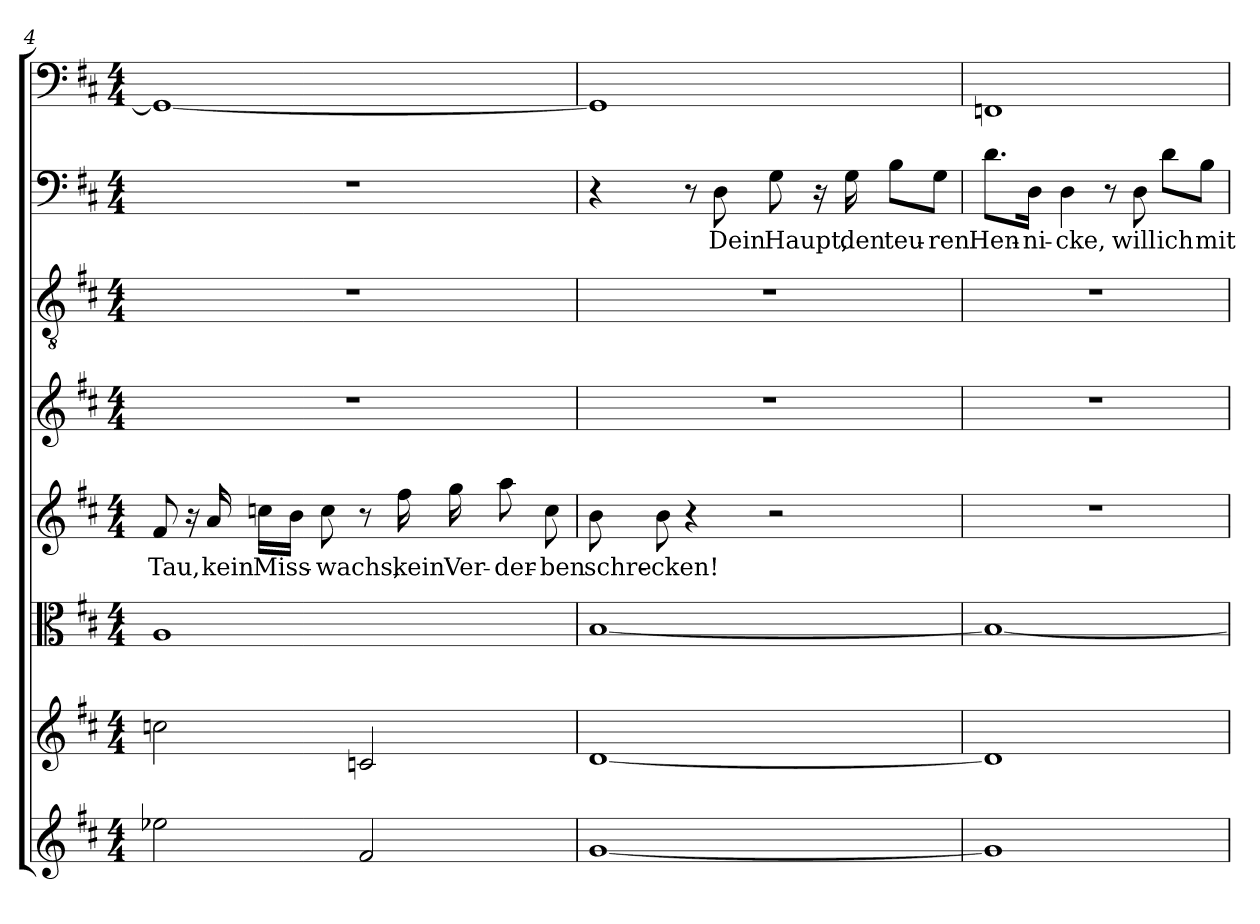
**kern	**kern	**kern	**kern	**text	**kern	**kern	**kern	**text	**kern
*part8	*part7	*part6	*part5	*part5	*part4	*part3	*part2	*part2	*part1
*staff8	*staff7	*staff6	*staff5	*staff5	*staff4	*staff3	*staff2	*staff2	*staff1
*clefG2	*clefG2	*clefC3	*clefG2	*	*clefG2	*clefGv2	*clefF4	*	*clefF4
*k[f#c#]	*k[f#c#]	*k[f#c#]	*k[f#c#]	*	*k[f#c#]	*k[f#c#]	*k[f#c#]	*	*k[f#c#]
*D:	*D:	*D:	*D:	*	*D:	*D:	*D:	*	*D:
*M4/4	*M4/4	*M4/4	*M4/4	*	*M4/4	*M4/4	*M4/4	*	*M4/4
=4	=4	=4	=4	=4	=4	=4	=4	=4	=4
2ee-X\	2ccn\	1A/	8f#/	Tau,	1r	1r	1r	.	1GG/_
.	.	.	16r	.	.	.	.	.	.
.	.	.	16a/	kein	.	.	.	.	.
.	.	.	16ccn\LL	Miss-	.	.	.	.	.
.	.	.	16b\JJ	.	.	.	.	.	.
.	.	.	8cc\	-wachs,	.	.	.	.	.
2f#/	2cn/	.	8r	.	.	.	.	.	.
.	.	.	16ff#\	kein	.	.	.	.	.
.	.	.	16gg\	Ver-	.	.	.	.	.
.	.	.	8aa\	-der-	.	.	.	.	.
.	.	.	8cc\	-ben	.	.	.	.	.
=5	=5	=5	=5	=5	=5	=5	=5	=5	=5
[1g/	[1d/	[1B/	8b\	schre-	1r	1r	4r	.	1GG/]
.	.	.	8b\	-cken!	.	.	.	.	.
.	.	.	4r	.	.	.	8r	.	.
.	.	.	.	.	.	.	8D\	Dein	.
.	.	.	2r	.	.	.	8G\	Haupt,	.
.	.	.	.	.	.	.	16r	.	.
.	.	.	.	.	.	.	16G\	den	.
.	.	.	.	.	.	.	8B\L	teu-	.
.	.	.	.	.	.	.	8G\J	-ren	.
=6	=6	=6	=6	=6	=6	=6	=6	=6	=6
1g/]	1d/]	1B/_	1r	.	1r	1r	8.d\L	Hen-	1FFn/
.	.	.	.	.	.	.	16D\Jk	-ni-	.
.	.	.	.	.	.	.	4D\	-cke,	.
.	.	.	.	.	.	.	8r	.	.
.	.	.	.	.	.	.	8D\	will	.
.	.	.	.	.	.	.	8d\L	ich	.
.	.	.	.	.	.	.	8B\J	mit	.
=	=	=	=	=	=	=	=	=	=
*-	*-	*-	*-	*-	*-	*-	*-	*-	*-
